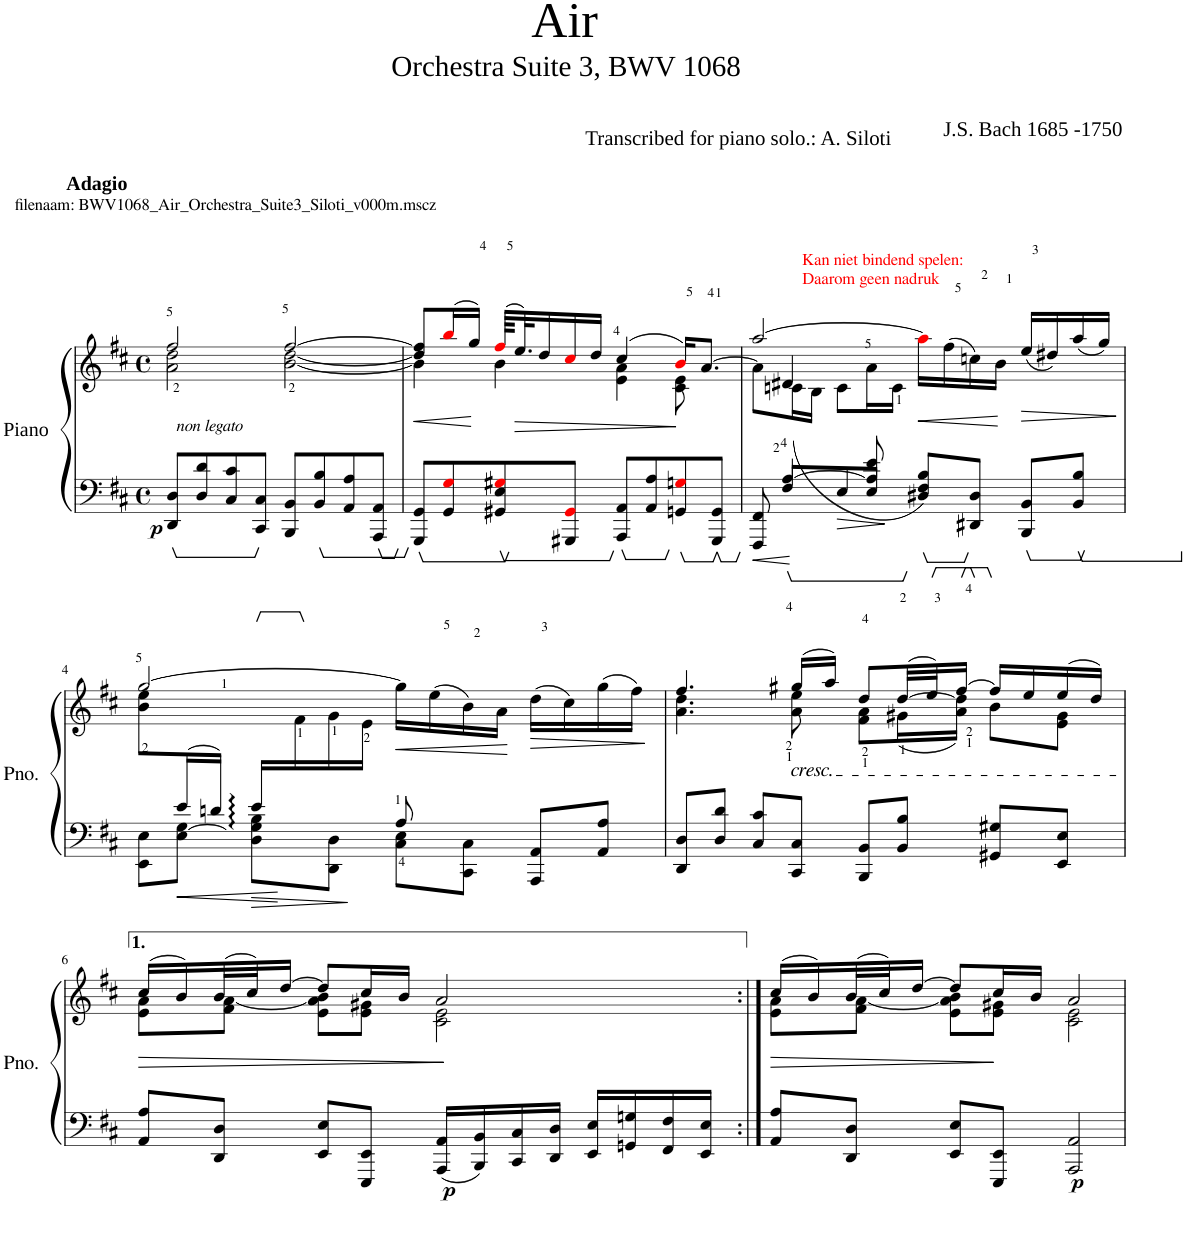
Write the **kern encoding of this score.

**kern	**kern	**dynam
*part1	*part1	*part1
*staff2	*staff1	*staff1/2
*I"Piano	*	*
*I'Pno.	*	*
*clefF4	*clefG2	*
*k[f#c#]	*k[f#c#]	*
*M4/4	*M4/4	*
*met(c)	*met(c)	*
=1	=1	=1
*	*^	*
!	!LO:TX:a:B:t=Adagio	!	!
!	!LO:TX:a:t=filenaam&colon; BWV1068_Air_Orchestra_Suite3_Siloti_v000m.mscz	!	!
!LO:TX:a:i:t=non legato	!	!	!
!	!	!	!LO:DY:b=2
8DD/ 8D/L	2a\ 2dd\	2ff#/	p
8D/ 8d/	.	.	.
8C#/ 8c#/	.	.	.
8CC#/ 8C#/J	.	.	.
8BBB/ 8BB/L	[2b\ [2dd\	[2ff#/	.
8BB/ 8B/	.	.	.
8AA/ 8A/	.	.	.
8AAA/ 8AA/J	.	.	.
=2	=2	=2	=2
!	!	!	!LO:HP:b
8GGG/ 8GG/L	8dd/] 8ff#/]L	4b\]	<
8GG/ 8Gi/	(16bbi/L	.	.
.	16gg/JJ)	.	.
8GG#X/ 8E/ 8G#Xi/	(64ff#i/KLLL	4b\	.
!	!	!	!LO:HP:b
.	32.ee/L)	.	>
.	16dd/	.	.
8GGG#X/ 8GG#i/J	16cc#i/	.	.
.	16dd/JJ	.	.
8AAA/ 8AA/L	(4cc#/	4e\ 4a\	.
8AA/ 8A/	.	.	.
8GGn/ 8Gni/	16bi/KL)	8c#\ 8e\	.
.	[8.a/J	.	.
8GGG#/ 8GG/J	.	8ryy	.
*	*v	*v	*
.	.	[ ]
=3	=3	=3
*^	*^	*
*	*	*	*^	*
8FFF#/ 8FF#/	8ryy	[2aa/	8a\L]	8ryy	.
8F#/L	[4A/	.	(16cn\L	4d#X/	.
.	.	.	16B\JJ	.	.
8E/	.	.	8c\L	.	.
8E/J	8A/] 8e/	.	16a\L	2ryy	.
.	.	.	16c\JJ	.	.
!	!	!LO:TX:a:color=#FF0000:t=Kan niet bindend spelen&colon;	!	!	!
!	!	!LO:TX:a:t=Daarom geen nadruk	!	!	!
!	!	!	!	!	!LO:HP:b
8D#X/ 8F#/ 8B/L)	2ryy	16aai\LL]	4ryy	.	<
.	.	(16ff#\	.	.	.
8DD#X/ 8D#/J	.	16ccn\)	.	.	.
.	.	16b\JJ	.	.	.
!	!	!	!	!	!LO:HP:b
8BBB/ 8BB/L	.	16ryy	(16ee/LL	.	>
.	.	16ryy	16dd#X/)	.	.
8BB/ 8B/J	.	16ryy	(16aa/	8ryy	.
.	.	16ryy	16gg/JJ)	.	.
*v	*v	*	*	*	*
*	*v	*v	*v	*
.	.	[ ]
!!LO:LB:g=z
=4	=4	=4
*^	*^	*
*	*^	*	*	*
8ryy	8EE\ 8E\L	2ryy	[2gg/	8b\ 8ee\L	.
16e/L	8E\ [8G\J	.	.	8.ryy	.
16dn/JJ	.	.	.	.	.
16e/LL	8D\ 8G\] 8B\L	.	.	.	.
2ryy	.	.	.	16f#\	.
.	8DD\ 8D\J	.	.	16g\	.
.	.	.	.	16e\JJ	.
!	!	!	!	!	!LO:HP:b
.	8C#\ 8E\L	8A/	16gg\LL]	2ryy	<
.	.	.	(16ee\	.	.
.	8CC#\ 8C#\J	4.ryy	16b\)	.	.
.	.	.	16a\JJ	.	.
!	!	!	!	!	!LO:HP:b
.	8AAA/ 8AA/L	.	(16dd\LL	.	>
8.ryy	.	.	16cc#\)	.	.
.	8AA/ 8A/J	.	(16gg\	.	.
.	.	.	16ff#\JJ)	.	.
*v	*v	*v	*	*	*
*	*v	*v	*
.	.	[ ]
=5	=5	=5
*	*^	*
8DD/ 8D/L	4.ff#/	4.a\ 4.dd\	.
8D/ 8d/J	.	.	.
8C#/ 8c#/L	.	.	.
!	!LO:TX:b:i:t=cresc.	!	!
8CC#/ 8C#/J	(16gg#X/LL	8a\ 8ee\	.
.	16aa/JJ)	.	.
8BBB/ 8BB/L	8dd/L	8f#\ 8a\L	.
8BB/ 8B/J	([32dd/LL	(16g#X\L	.
.	32ee/J)	.	.
.	[16ff#/JJ	16a\ 16dd\]JJ)	.
8GG#X/ 8G#X/L	16ff#/LL]	8b\L	.
.	16ee/	.	.
8EE/ 8E/J	(16ee/	8e\ 8g#\J	.
.	16dd/JJ)	.	.
!!LO:LB:g=z	!!
=6	=6	=6	=6
!	!	!	!LO:HP:b
8AA/ 8A/L	(16cc#/LL	8e\ 8a\L	>
.	16b/)	.	.
8DD/ 8D/J	(32b/L	8f#\ [8a\J	.
.	32cc#/J)	.	.
.	[16dd/JJ	.	.
8EE/ 8E/L	8dd/L]	8e\ 8a\] 8b\L	.
8EEE/ 8EE/J	16cc#/L	8e\ 8g#X\J	.
.	16b/JJ	.	.
!	!	!	!LO:DY:b=2
16AAA/ 16AA/LL	2a/	2c#\ 2e\	p
16BBB/ 16BB/	.	.	.
16CC#/ 16C#/	.	.	.
16DD/ 16D/JJ	.	.	.
16EE/ 16E/LL	.	.	.
16GGn/ 16Gn/	.	.	.
16FF#/ 16F#/	.	.	.
16EE/ 16E/JJ	.	.	.
*	*v	*v	*
.	.	]
=7:|!	=7:|!	=7:|!
!	!	!LO:HP:b
*	*^	*
8AA/ 8A/L	(16cc#/LL	8e\ 8a\L	>
.	16b/)	.	.
8DD/ 8D/J	(32b/L	8f#\ [8a\J	.
.	32cc#/J)	.	.
.	[16dd/JJ	.	.
8EE/ 8E/L	8dd/L]	8e\ 8a\] 8b\L	.
8EEE/ 8EE/J	16cc#/L	8e\ 8g#X\J	.
.	16b/JJ	.	.
!	!	!	!LO:DY:b=2
2AAA/ 2AA/	2a/	2c#\ 2e\	p
*	*v	*v	*
.	.	]
=	=	=
*-	*-	*-
